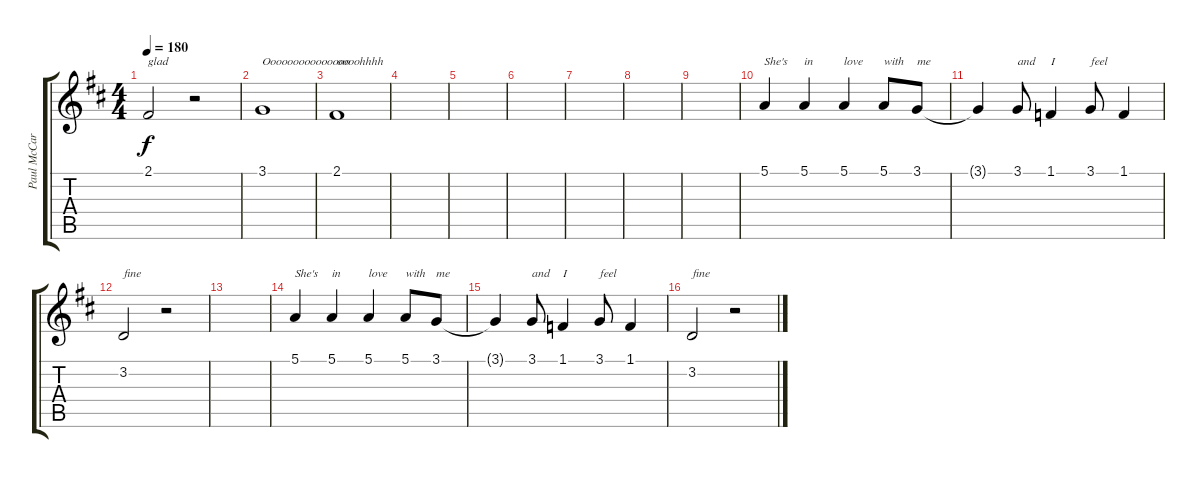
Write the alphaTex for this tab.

\track ("Paul McCartney" "Paul McCar") {instrument tenorsax}
\staff {score tabs}
\tuning (E4 B3 G3 D3 A2 E2) {hide}
\ts (4 4)
\tempo 180
\clef g2
\ks d
2.1.2{txt "glad" dy f} r.2 |
3.1.1{txt "Ooooooooooooooo"} |
2.1.1{txt "oooohhhh"} |
|
|
|
|
|
|
5.1.4{txt "She's"} 5.1.4{txt "in"} 5.1.4{txt "love"} 5.1.8{txt "with"} 3.1.8{txt "me"} |
3.1{t}.4 3.1.8{txt "and"} 1.1.4{txt "I"} 3.1.8{txt "feel"} 1.1.4 |
3.2.2{txt "fine"} r.2 |
|
5.1.4{txt "She's"} 5.1.4{txt "in"} 5.1.4{txt "love"} 5.1.8{txt "with"} 3.1.8{txt "me"} |
3.1{t}.4 3.1.8{txt "and"} 1.1.4{txt "I"} 3.1.8{txt "feel"} 1.1.4 |
3.2.2{txt "fine"} r.2
